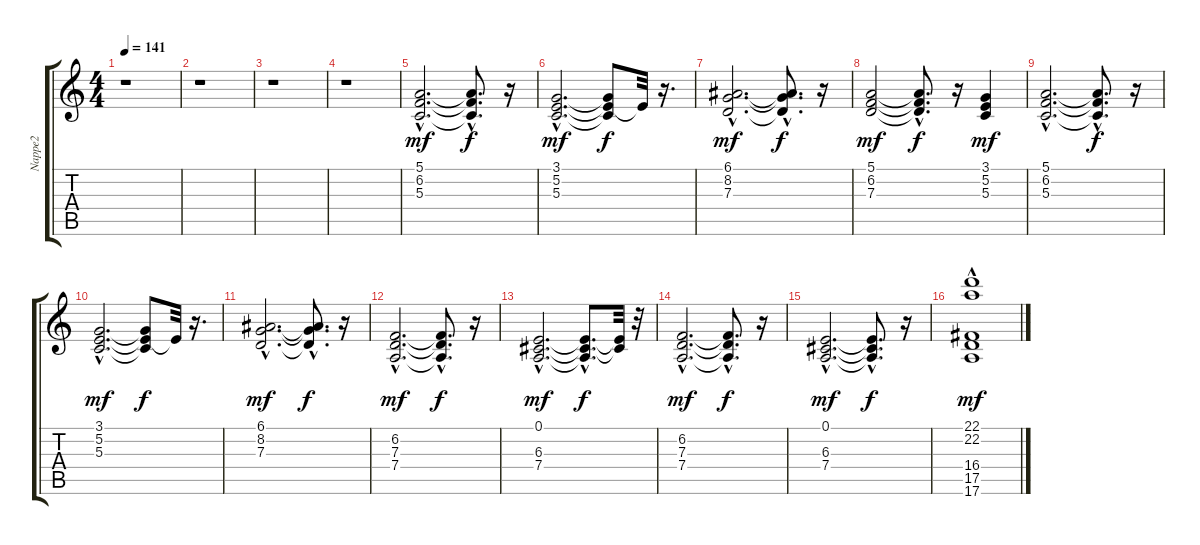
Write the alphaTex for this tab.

\track ("Nappe2" "Nappe2") {instrument stringensemble1}
\staff {score tabs}
\tuning (E4 B3 G3 D3 A2 E2) {hide}
\ts (4 4)
\tempo 141
\clef g2
\ks c
r.1{dy f} |
r.1 |
r.1 |
r.1 |
(5.1{hac} 6.2{hac} 5.3{hac}).2{d dy mf} (5.1{t} 6.2{hac t} 5.3{hac t}).8{d dy f} r.16 |
(3.1{hac} 5.2{hac} 5.3{hac}).2{d dy mf} (3.1{t} 5.2{t} 5.3{t}).8{dy f} 5.2{t}.32 r.16{d} |
(6.1{hac} 8.2{hac} 7.3{hac}).2{d dy mf} (6.1{t} 8.2{hac t} 7.3{hac t}).8{d dy f} r.16 |
(5.1 6.2 7.3).2{dy mf} (5.1{hac t} 6.2{hac t} 7.3{hac t}).8{d dy f} r.16 (3.1 5.2 5.3).4{dy mf} |
(5.1{hac} 6.2{hac} 5.3{hac}).2{d} (5.1{t} 6.2{hac t} 5.3{hac t}).8{d dy f} r.16 |
(3.1{hac} 5.2{hac} 5.3{hac}).2{d dy mf} (3.1{t} 5.2{t} 5.3{t}).8{dy f} 5.2{t}.32 r.16{d} |
(6.1{hac} 8.2{hac} 7.3{hac}).2{d dy mf} (6.1{t} 8.2{hac t} 7.3{hac t}).8{d dy f} r.16 |
(6.2{hac} 7.3{hac} 7.4{hac}).2{d dy mf} (6.2{hac t} 7.3{hac t} 7.4{hac t}).8{d dy f} r.16 |
(0.1{hac} 6.3{hac} 7.4{hac}).2{d dy mf} (0.1{hac t} 6.3{hac t} 7.4{hac t}).8{d dy f} (0.1{t} 6.3{t}).32 r.32 |
(6.2{hac} 7.3{hac} 7.4{hac}).2{d dy mf} (6.2{hac t} 7.3{hac t} 7.4{hac t}).8{d dy f} r.16 |
(0.1{hac} 6.3{hac} 7.4{hac}).2{d dy mf} (0.1{hac t} 6.3{hac t} 7.4{hac t}).8{d dy f} r.16 |
(22.1 22.2 16.4{hac} 17.5{hac} 17.6{hac}).1{dy mf}
